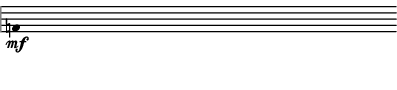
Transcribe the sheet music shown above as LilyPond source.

\version "2.24.3"
        \language "english"
#(set-global-staff-size 12)
\paper {
  #(set-paper-size '(cons (* 67.15022222222223 mm) (* 25 mm)))
  indent = 0\mm
  left-margin = 0\mm
  right-margin = 0\mm
  top-margin = 0\mm
  bottom-margin = 0\mm
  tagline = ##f
  print-page-number = ##f
}

\layout {
  line-width = 67.15022222222223\mm
  ragged-right = ##f
  \context {
    \Score
    \remove "Bar_number_engraver"
    \remove "Time_signature_engraver"
    \remove "Metronome_mark_engraver"
    \override SpacingSpanner.spacing-increment = #4
    \override SpacingSpanner.uniform-stretching = ##t
  }
  \context {
    \Staff
    \remove "Time_signature_engraver"
    \override Flag.stencil = #modern-straight-flag
    \remove "Clef_engraver"
    \override Stem.transparent = ##t
    \accidentalStyle "dodecaphonic"
    \remove "Bar_engraver"
  }
}

\score {
  \new StaffGroup <<
    \override Score.SystemStartBar.collapse-height = 2
    \override Score.SystemStartBar.X-offset = 0
    \override Score.SystemStartBar.color = #(rgb-color 0.51 0.51 0.51)
    \new Staff {
      
      \clef "treble"
      
      f'4*530/100_\mf
    }
  >>
}